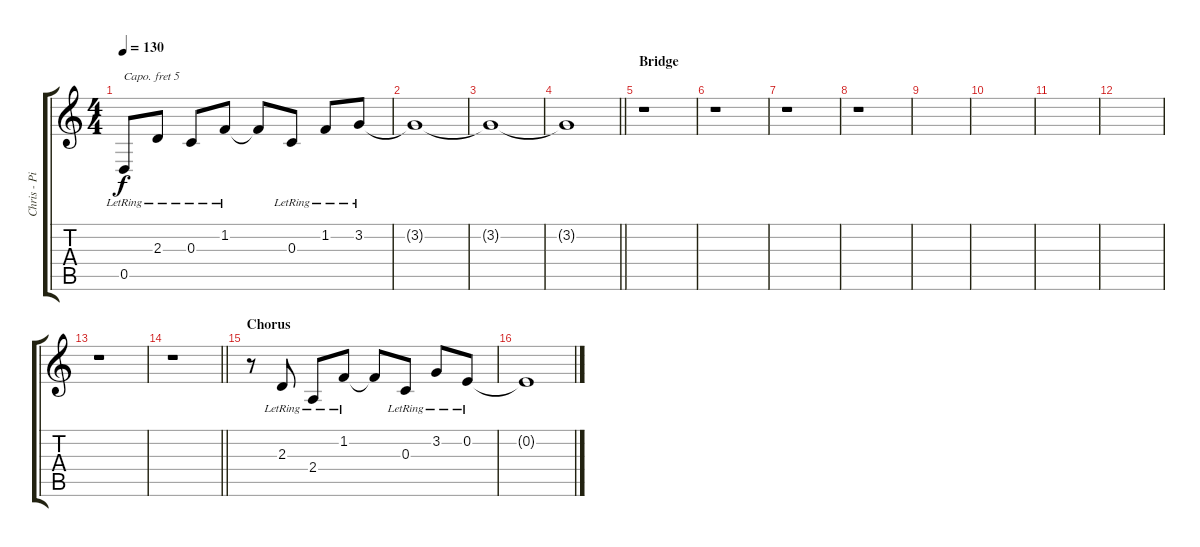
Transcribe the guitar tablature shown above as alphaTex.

\track ("Chris - Piano" "Chris - Pi") {instrument acousticgrandpiano}
\staff {score tabs}
\capo 5
\tuning (E4 B3 G3 D3 A2 E2) {hide}
\ts (4 4)
\tempo 130
\clef g2
\ks c
0.5{lr}.8{dy f} 2.3{lr}.8 0.3{lr}.8 1.2{lr}.8 1.2{t}.8 0.3{lr}.8 1.2{lr}.8 3.2{lr}.8 |
3.2{t}.1 |
3.2{t}.1 |
\barLineRight lightlight
3.2{t}.1 |
\section ("" "Bridge")
r.1 |
r.1 |
r.1 |
r.1 |
|
|
|
|
r.1 |
\barLineRight lightlight
r.1 |
\section ("" "Chorus")
r.8 2.3{lr}.8 2.4{lr}.8 1.2{lr}.8 1.2{t}.8 0.3{lr}.8 3.2{lr}.8 0.2{lr}.8 |
0.2{t}.1
